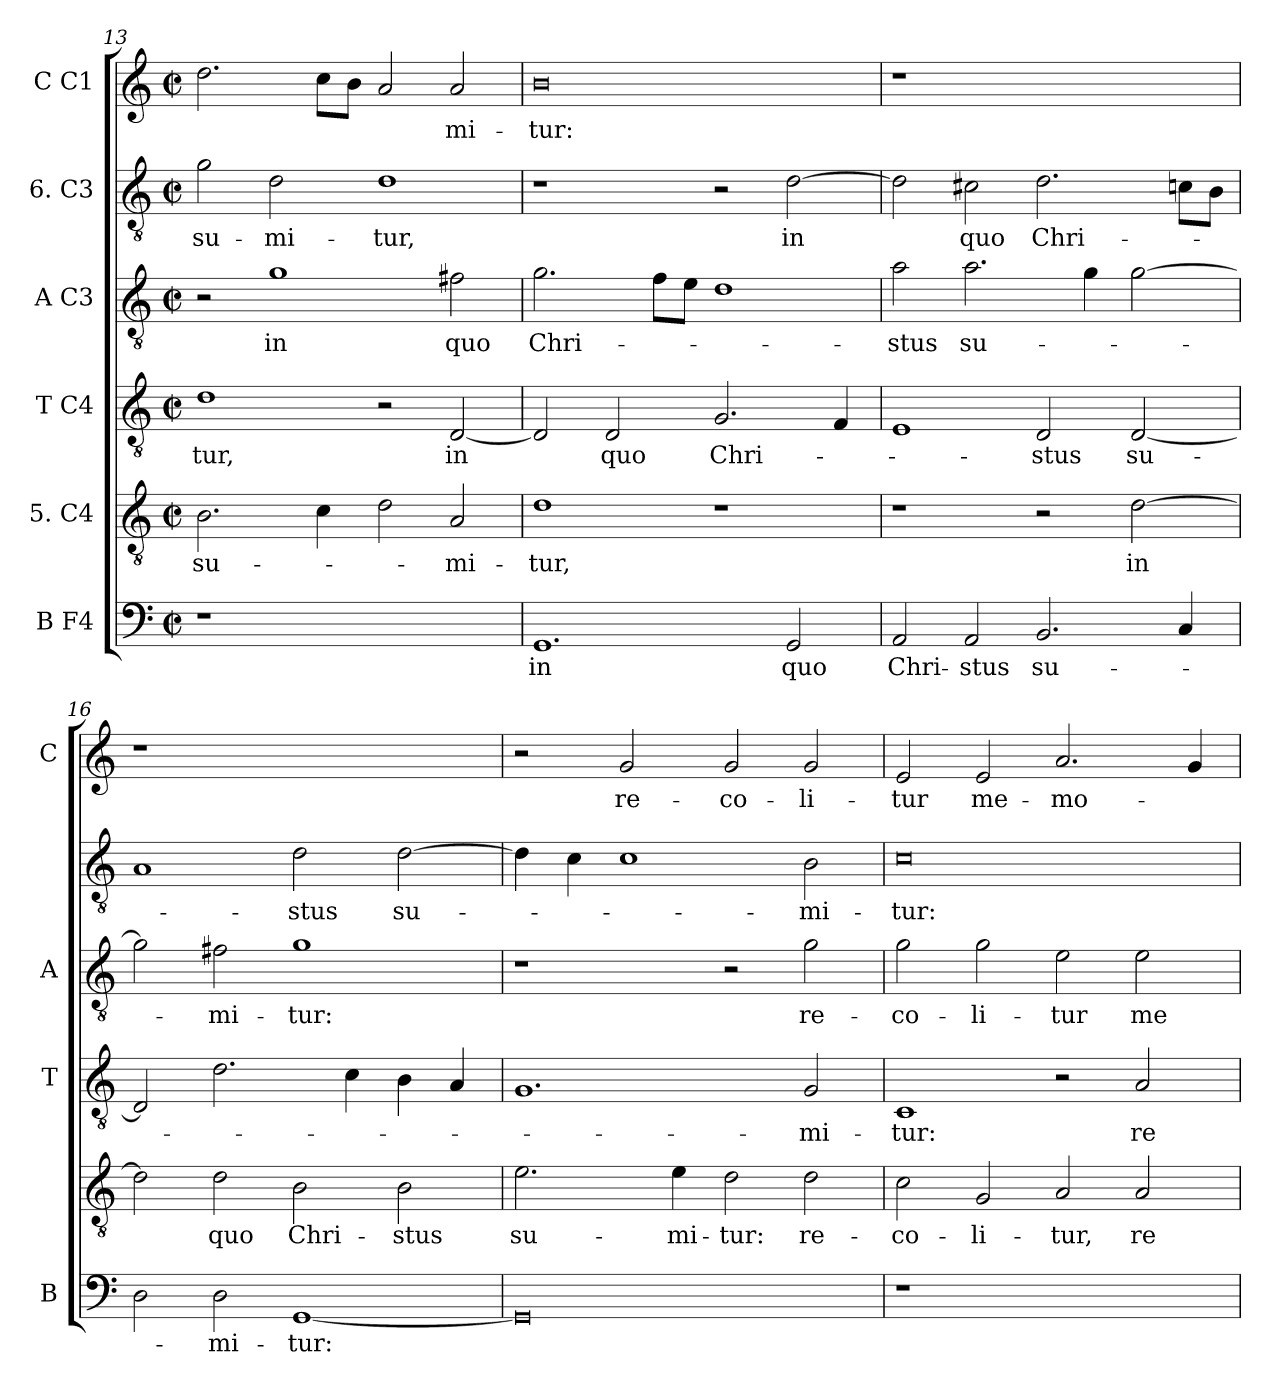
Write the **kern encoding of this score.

**kern	**text	**kern	**text	**kern	**text	**kern	**text	**kern	**text	**kern	**text
*part6	*part6	*part5	*part5	*part4	*part4	*part3	*part3	*part2	*part2	*part1	*part1
*staff6	*staff6	*staff5	*staff5	*staff4	*staff4	*staff3	*staff3	*staff2	*staff2	*staff1	*staff1
*I"B F4	*	*I"5. C4	*	*I"T C4	*	*I"A C3	*	*I"6. C3	*	*I"C C1	*
*I'B	*	*	*	*I'T	*	*I'A	*	*	*	*I'C	*
!!LO:LB:g=z
*clefF4	*	*clefGv2	*	*clefGv2	*	*clefGv2	*	*clefGv2	*	*clefG2	*
*k[]	*	*k[]	*	*k[]	*	*k[]	*	*k[]	*	*k[]	*
*C:	*	*C:	*	*C:	*	*C:	*	*C:	*	*C:	*
*M2/2	*	*M2/2	*	*M2/2	*	*M2/2	*	*M2/2	*	*M2/2	*
*met(c|)	*	*met(c|)	*	*met(c|)	*	*met(c|)	*	*met(c|)	*	*met(c|)	*
=13	=13	=13	=13	=13	=13	=13	=13	=13	=13	=13	=13
!	!	!	!LO:LY:b	!	!LO:LY:b	!	!	!	!LO:LY:b	!	!
1r	.	2.B\	su-	1d	-tur,	2r	.	2g\	su-	2.dd\	.
!	!	!	!	!	!	!	!LO:LY:b	!	!LO:LY:b	!	!
.	.	.	.	.	.	1g	in	2d\	-mi-	.	.
.	.	4c\	.	.	.	.	.	.	.	8cc\L	.
.	.	.	.	.	.	.	.	.	.	8b\J	.
!	!	!	!	!	!	!	!	!	!LO:LY:b	!	!
1ryy	.	2d\	.	2r	.	.	.	1d	-tur,	2a/	.
!	!	!	!LO:LY:b	!	!LO:LY:b	!	!LO:LY:b	!	!	!	!LO:LY:b
.	.	2A/	-mi-	[2D/	in	2f#\	quo	.	.	2a/	-mi-
=14	=14	=14	=14	=14	=14	=14	=14	=14	=14	=14	=14
!	!LO:LY:b	!	!LO:LY:b	!	!	!	!LO:LY:b	!	!	!	!LO:LY:b
1.GG	in	1d	-tur,	2D/]	.	2.g\	Chri-	1r	.	0b	-tur:
!	!	!	!	!	!LO:LY:b	!	!	!	!	!	!
.	.	.	.	2D/	quo	.	.	.	.	.	.
.	.	.	.	.	.	8f\L	.	.	.	.	.
.	.	.	.	.	.	8e\J	.	.	.	.	.
!	!	!	!	!	!LO:LY:b	!	!	!	!	!	!
.	.	1r	.	2.G/	Chri-	1d	.	2r	.	.	.
!	!LO:LY:b	!	!	!	!	!	!	!	!LO:LY:b	!	!
2GG/	quo	.	.	.	.	.	.	[2d\	in	.	.
.	.	.	.	4F/	.	.	.	.	.	.	.
=15	=15	=15	=15	=15	=15	=15	=15	=15	=15	=15	=15
!	!LO:LY:b	!	!	!	!	!	!LO:LY:b	!	!	!	!
2AA/	Chri-	1r	.	1E	.	2a\	-stus	2d\]	.	1r	.
!	!LO:LY:b	!	!	!	!	!	!LO:LY:b	!	!LO:LY:b	!	!
2AA/	-stus	.	.	.	.	2.a\	su-	2c#\	quo	.	.
!	!LO:LY:b	!	!	!	!LO:LY:b	!	!	!	!LO:LY:b	!	!
2.BB/	su-	2r	.	2D/	-stus	.	.	2.d\	Chri-	1ryy	.
.	.	.	.	.	.	4g\	.	.	.	.	.
!	!	!	!LO:LY:b	!	!LO:LY:b	!	!	!	!	!	!
.	.	[2d\	in	[2D/	su-	[2g\	.	.	.	.	.
4C/	.	.	.	.	.	.	.	8cn\L	.	.	.
.	.	.	.	.	.	.	.	8B\J	.	.	.
=16	=16	=16	=16	=16	=16	=16	=16	=16	=16	=16	=16
2D\	.	2d\]	.	2D/]	.	2g\]	.	1A	.	1r	.
!	!LO:LY:b	!	!LO:LY:b	!	!	!	!LO:LY:b	!	!	!	!
2D\	-mi-	2d\	quo	2.d\	.	2f#X\	-mi-	.	.	.	.
!	!LO:LY:b	!	!LO:LY:b	!	!	!	!LO:LY:b	!	!LO:LY:b	!	!
[1GG	-tur:	2B\	Chri-	.	.	1g	-tur:	2d\	-stus	1ryy	.
.	.	.	.	4c\	.	.	.	.	.	.	.
!	!	!	!LO:LY:b	!	!	!	!	!	!LO:LY:b	!	!
.	.	2B\	-stus	4B\	.	.	.	[2d\	su-	.	.
.	.	.	.	4A/	.	.	.	.	.	.	.
=17	=17	=17	=17	=17	=17	=17	=17	=17	=17	=17	=17
!	!	!	!LO:LY:b	!	!	!	!	!	!	!	!
0GG]	.	2.e\	su-	1.G	.	1r	.	4d\]	.	2r	.
.	.	.	.	.	.	.	.	4c\	.	.	.
!	!	!	!	!	!	!	!	!	!	!	!LO:LY:b
.	.	.	.	.	.	.	.	1c	.	2g/	re-
!	!	!	!LO:LY:b	!	!	!	!	!	!	!	!
.	.	4e\	-mi-	.	.	.	.	.	.	.	.
!	!	!	!LO:LY:b	!	!	!	!	!	!	!	!LO:LY:b
.	.	2d\	-tur:	.	.	2r	.	.	.	2g/	-co-
!	!	!	!LO:LY:b	!	!LO:LY:b	!	!LO:LY:b	!	!LO:LY:b	!	!LO:LY:b
.	.	2d\	re-	2G/	-mi-	2g\	re-	2B\	-mi-	2g/	-li-
!!LO:PB:g=z
=18	=18	=18	=18	=18	=18	=18	=18	=18	=18	=18	=18
!	!	!	!LO:LY:b	!	!LO:LY:b	!	!LO:LY:b	!	!LO:LY:b	!	!LO:LY:b
1r	.	2c\	-co-	1C	-tur:	2g\	-co-	0c	-tur:	2e/	-tur
!	!	!	!LO:LY:b	!	!	!	!LO:LY:b	!	!	!	!LO:LY:b
.	.	2G/	-li-	.	.	2g\	-li-	.	.	2e/	me-
!	!	!	!LO:LY:b	!	!	!	!LO:LY:b	!	!	!	!LO:LY:b
1ryy	.	2A/	-tur,	2r	.	2e\	-tur	.	.	2.a/	-mo-
!	!	!	!LO:LY:b	!	!LO:LY:b	!	!LO:LY:b	!	!	!	!
.	.	2A/	re-	2A/	re-	2e\	me-	.	.	.	.
.	.	.	.	.	.	.	.	.	.	4g/	.
=	=	=	=	=	=	=	=	=	=	=	=
*-	*-	*-	*-	*-	*-	*-	*-	*-	*-	*-	*-
